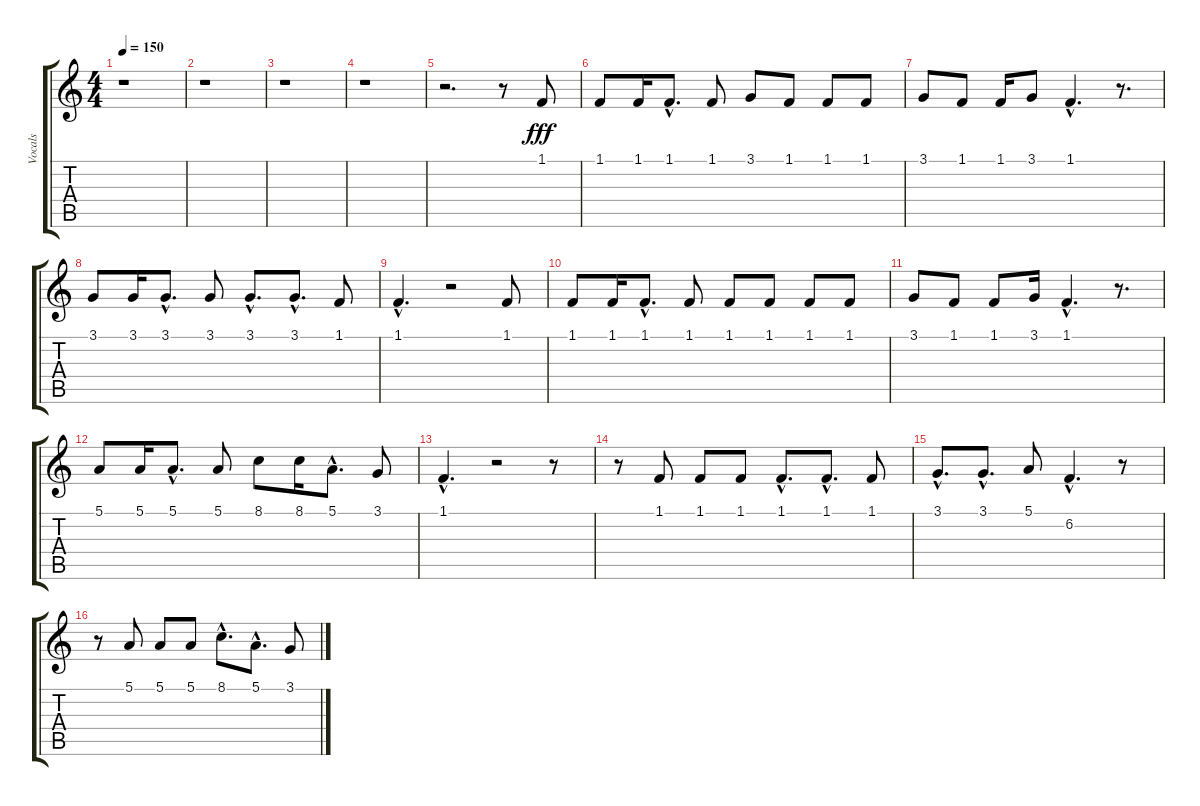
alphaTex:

\track ("Vocals" "Vocals") {instrument tenorsax}
\staff {score tabs}
\tuning (E4 B3 G3 D3 A2 E2) {hide}
\ts (4 4)
\tempo 150
\clef g2
\ks c
r.1{dy f} |
r.1 |
r.1 |
r.1 |
r.2{d} r.8 1.1.8{dy fff} |
1.1.8 1.1.16 1.1{hac}.8{d} 1.1.8 3.1.8 1.1.8 1.1.8 1.1.8 |
3.1.8 1.1.8 1.1.16 3.1.8 1.1{hac}.4{d} r.8{d} |
3.1.8 3.1.16 3.1{hac}.8{d} 3.1.8 3.1{hac}.8{d} 3.1{hac}.8{d} 1.1.8 |
1.1{hac}.4{d} r.2 1.1.8 |
1.1.8 1.1.16 1.1{hac}.8{d} 1.1.8 1.1.8 1.1.8 1.1.8 1.1.8 |
3.1.8 1.1.8 1.1.8 3.1.16 1.1{hac}.4{d} r.8{d} |
5.1.8 5.1.16 5.1{hac}.8{d} 5.1.8 8.1.8 8.1.16 5.1{hac}.8{d} 3.1.8 |
1.1{hac}.4{d} r.2 r.8 |
r.8 1.1.8 1.1.8 1.1.8 1.1{hac}.8{d} 1.1{hac}.8{d} 1.1.8 |
3.1{hac}.8{d} 3.1{hac}.8{d} 5.1.8 6.2{hac}.4{d} r.8 |
r.8 5.1.8 5.1.8 5.1.8 8.1{hac}.8{d} 5.1{hac}.8{d} 3.1.8
